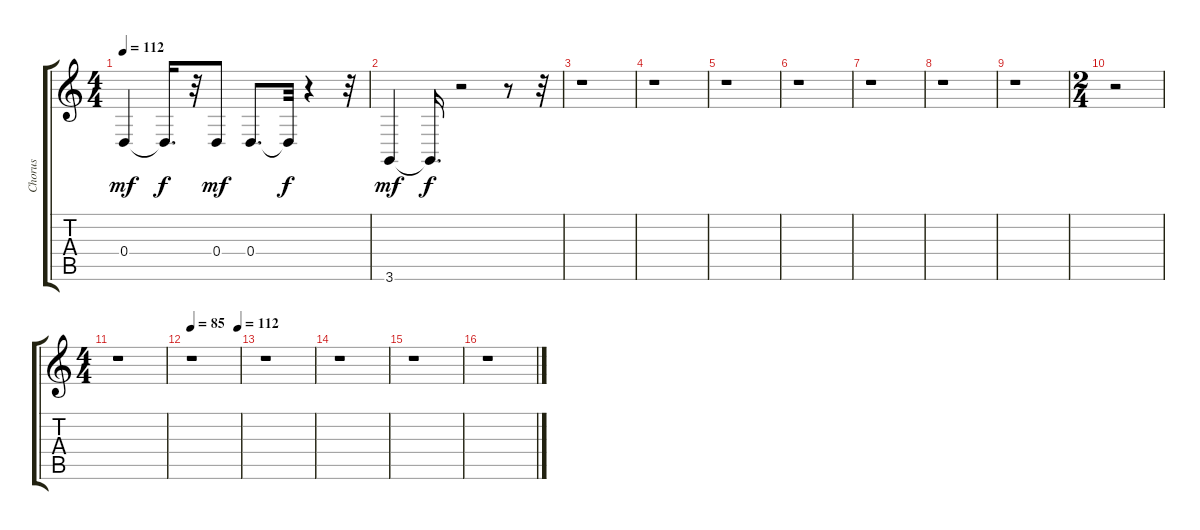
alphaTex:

\track ("Chorus" "Chorus") {instrument choiraahs}
\staff {score tabs}
\tuning (E4 B3 G3 D3 A2 E2) {hide}
\ts (4 4)
\tempo 112
\clef g2
\ks c
0.4.4{dy mf} 0.4{t}.16{d dy f} r.32 0.4.8{dy mf} 0.4.8{d} 0.4{t}.32{dy f} r.4 r.32 |
3.6.4{dy mf} 3.6{t}.16{d dy f} r.2 r.8 r.32 |
r.1 |
r.1 |
r.1 |
r.1 |
r.1 |
r.1 |
r.1 |
\ts (2 4)
r.2 |
\ts (4 4)
r.1 |
\tempo 85
\tempo (112 0.96875)
r.1 |
r.1 |
r.1 |
r.1 |
r.1
